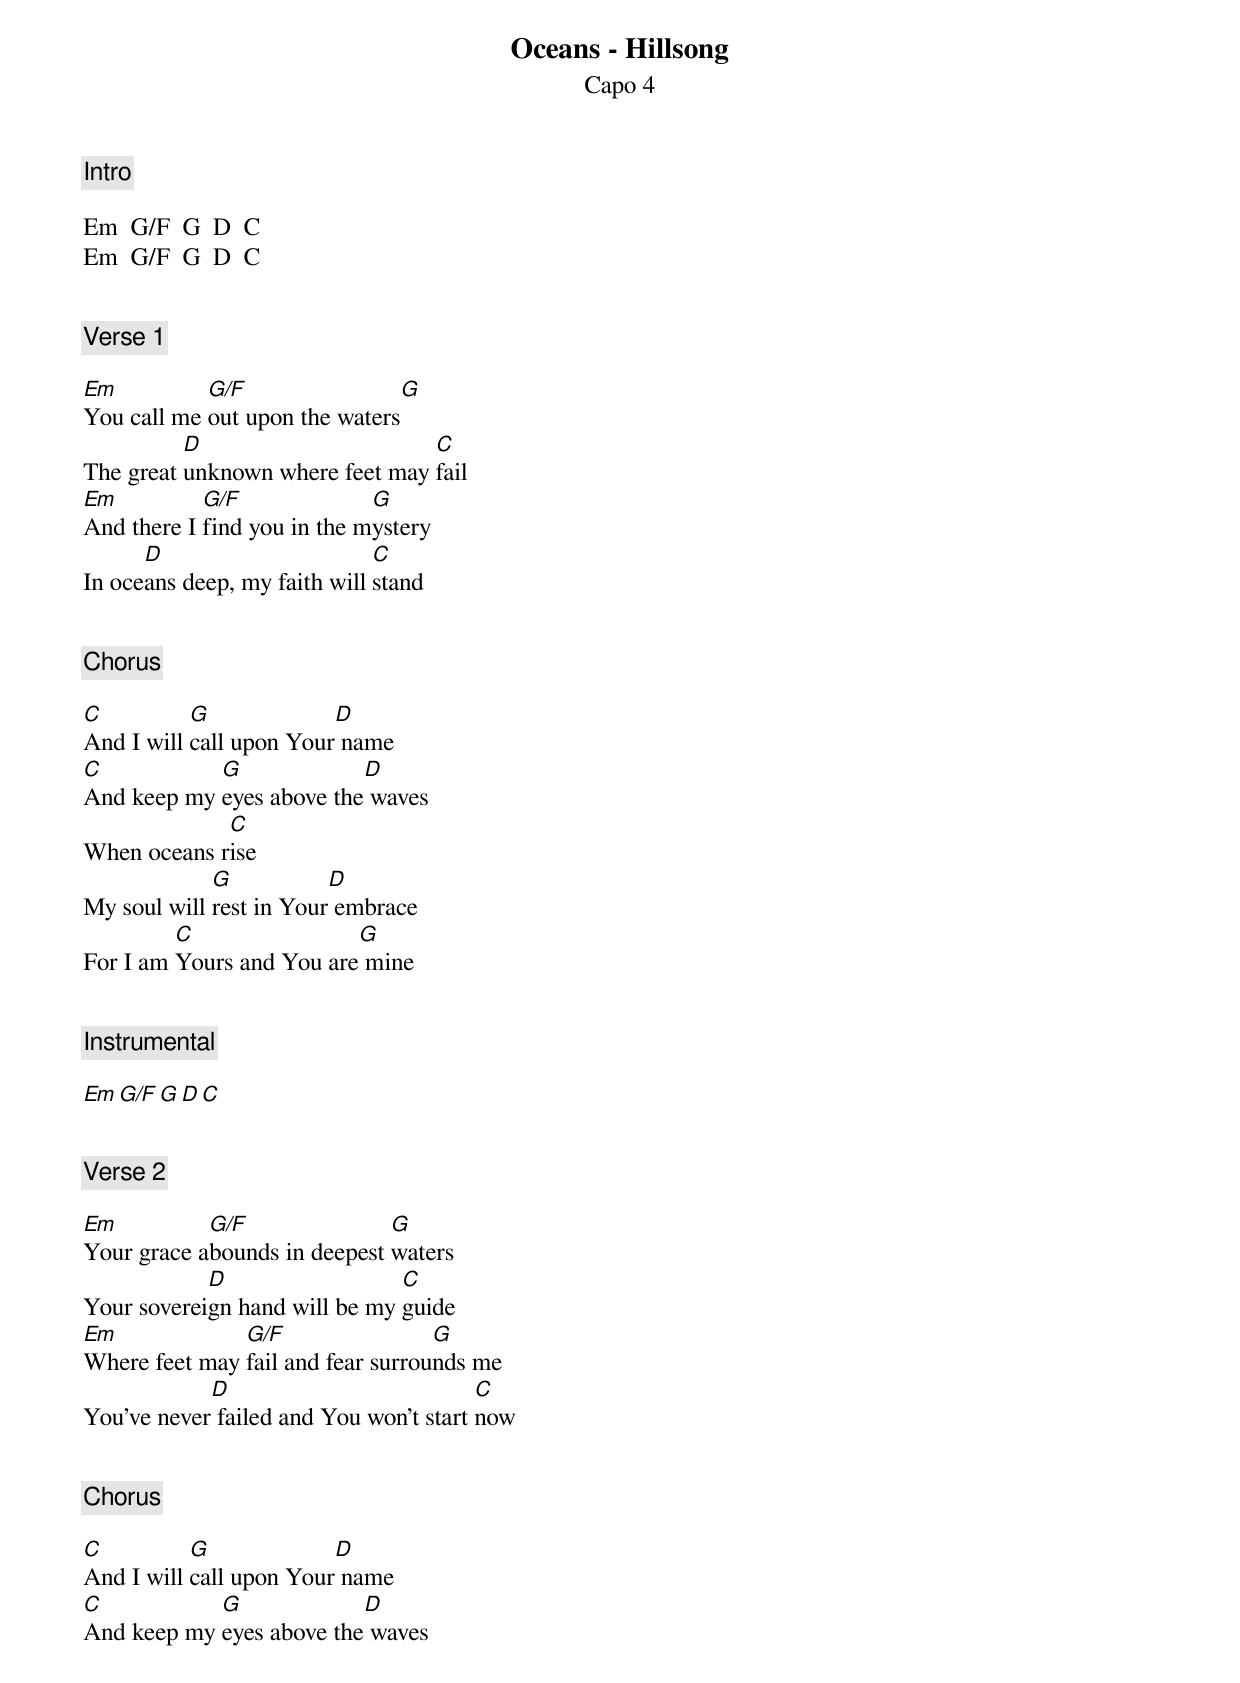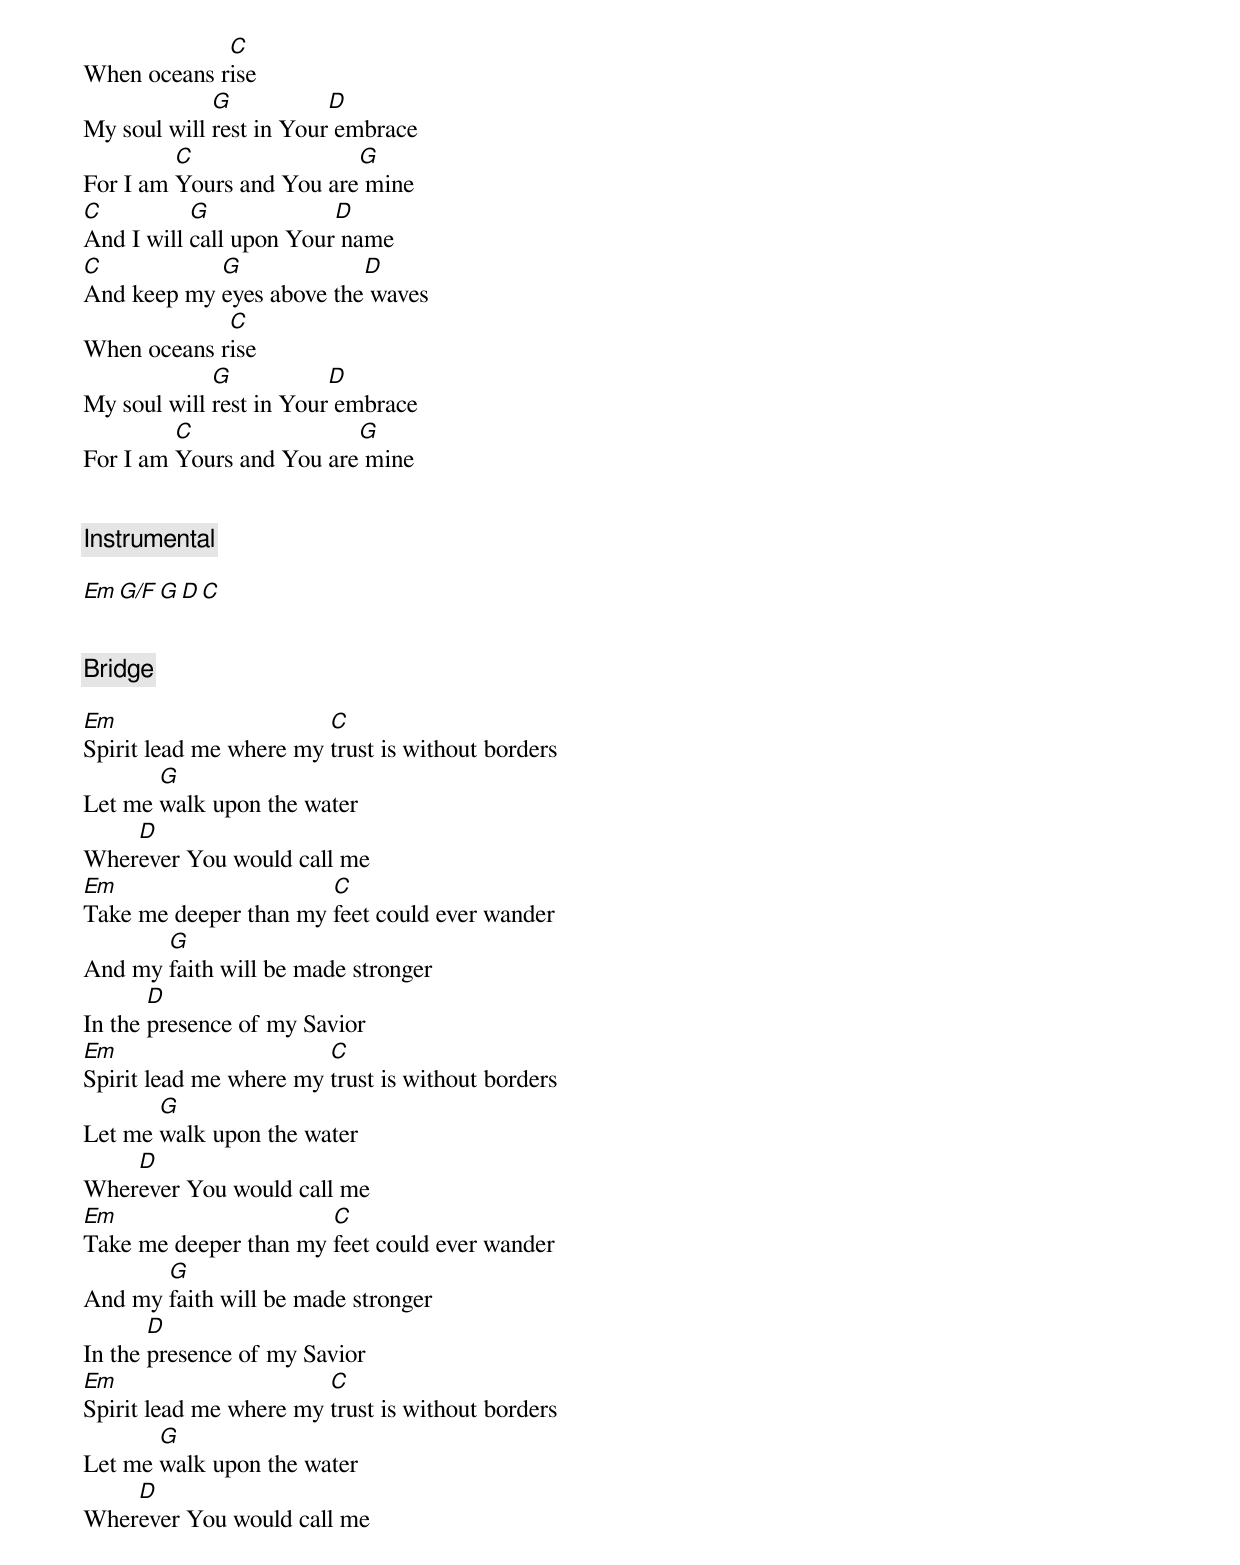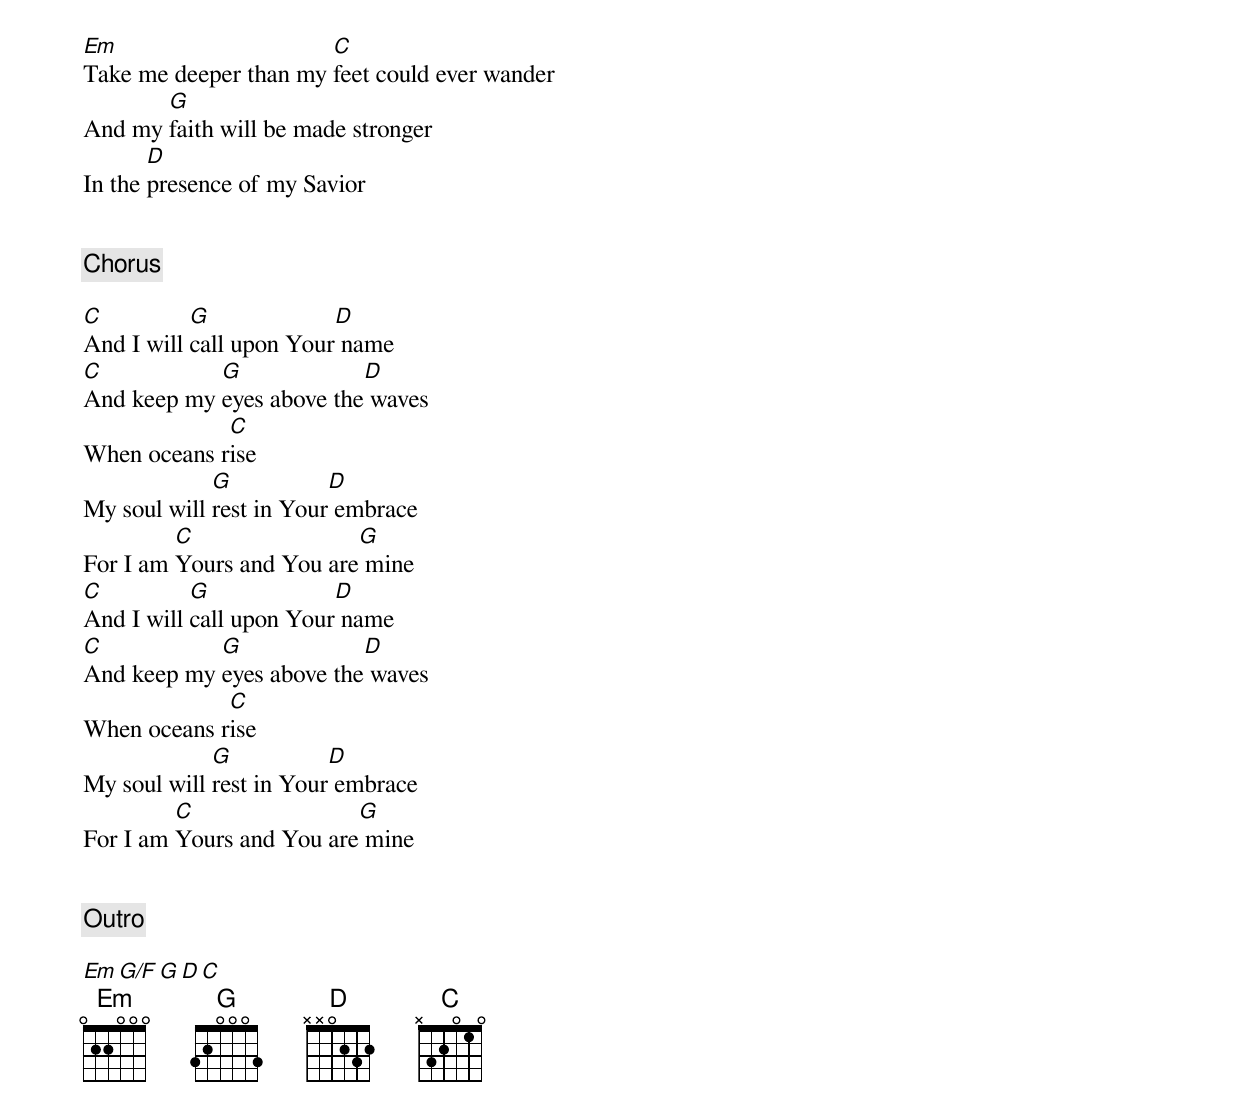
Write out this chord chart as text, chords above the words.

Oceans - Hillsong
Capo 4


[Intro]

Em  G/F  G  D  C
Em  G/F  G  D  C


[Verse 1]

Em          G/F                 G
You call me out upon the waters
          D                      C
The great unknown where feet may fail
Em          G/F              G
And there I find you in the mystery
      D                       C
In oceans deep, my faith will stand


[Chorus]

C          G             D
And I will call upon Your name
C           G             D
And keep my eyes above the waves
             C
When oceans rise
             G           D
My soul will rest in Your embrace
         C                G
For I am Yours and You are mine


[Instrumental]

Em  G/F  G  D  C


[Verse 2]

Em          G/F               G
Your grace abounds in deepest waters
            D                  C
Your sovereign hand will be my guide
Em             G/F                 G
Where feet may fail and fear surrounds me
            D                           C
You’ve never failed and You won’t start now


[Chorus]

C          G             D
And I will call upon Your name
C           G             D
And keep my eyes above the waves
             C
When oceans rise
             G           D
My soul will rest in Your embrace
         C                G
For I am Yours and You are mine
C          G             D
And I will call upon Your name
C           G             D
And keep my eyes above the waves
             C
When oceans rise
             G           D
My soul will rest in Your embrace
         C                G
For I am Yours and You are mine


[Instrumental]

Em  G/F  G  D  C


[Bridge]

Em                      C
Spirit lead me where my trust is without borders
       G
Let me walk upon the water
    D
Wherever You would call me
Em                     C
Take me deeper than my feet could ever wander
       G
And my faith will be made stronger
       D
In the presence of my Savior
Em                      C
Spirit lead me where my trust is without borders
       G
Let me walk upon the water
    D
Wherever You would call me
Em                     C
Take me deeper than my feet could ever wander
       G
And my faith will be made stronger
       D
In the presence of my Savior
Em                      C
Spirit lead me where my trust is without borders
       G
Let me walk upon the water
    D
Wherever You would call me
Em                     C
Take me deeper than my feet could ever wander
       G
And my faith will be made stronger
       D
In the presence of my Savior


[Chorus]

C          G             D
And I will call upon Your name
C           G             D
And keep my eyes above the waves
             C
When oceans rise
             G           D
My soul will rest in Your embrace
         C                G
For I am Yours and You are mine
C          G             D
And I will call upon Your name
C           G             D
And keep my eyes above the waves
             C
When oceans rise
             G           D
My soul will rest in Your embrace
         C                G
For I am Yours and You are mine


[Outro]

Em  G/F  G  D  C
